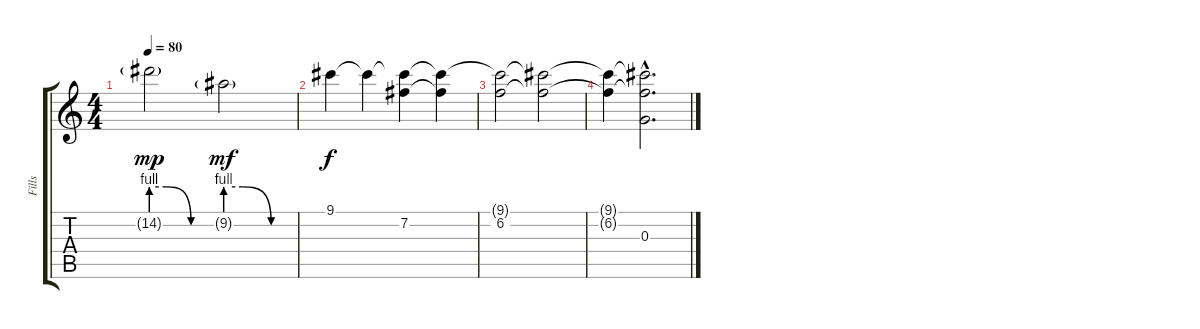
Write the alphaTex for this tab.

\track ("Fills" "Fills") {instrument distortionguitar}
\staff {score tabs}
\tuning (E4 B3 G3 D3 A2 E2) {hide}
\ts (4 4)
\tempo 80
\clef g2
\ks c
14.2{be (custom 0 4 15 4 40 0 60 0) g}.2{dy mp instrument stringensemble1} 9.2{be (custom 0 4 15 4 40 0 60 0) g}.2{dy mf} |
9.1.4{dy f volume 13 instrument stringensemble1} 9.1{t}.4 (9.1{t} 7.2).4{volume 6} (9.1{t} 7.2{t}).4 |
(9.1{t} 6.2).2{instrument stringensemble1} (9.1{t} 6.2{t}).2 |
(9.1{t} 6.2{t}).4 (9.1{hac t} 6.2{hac t} 0.3{hac}).2{d volume 0}
